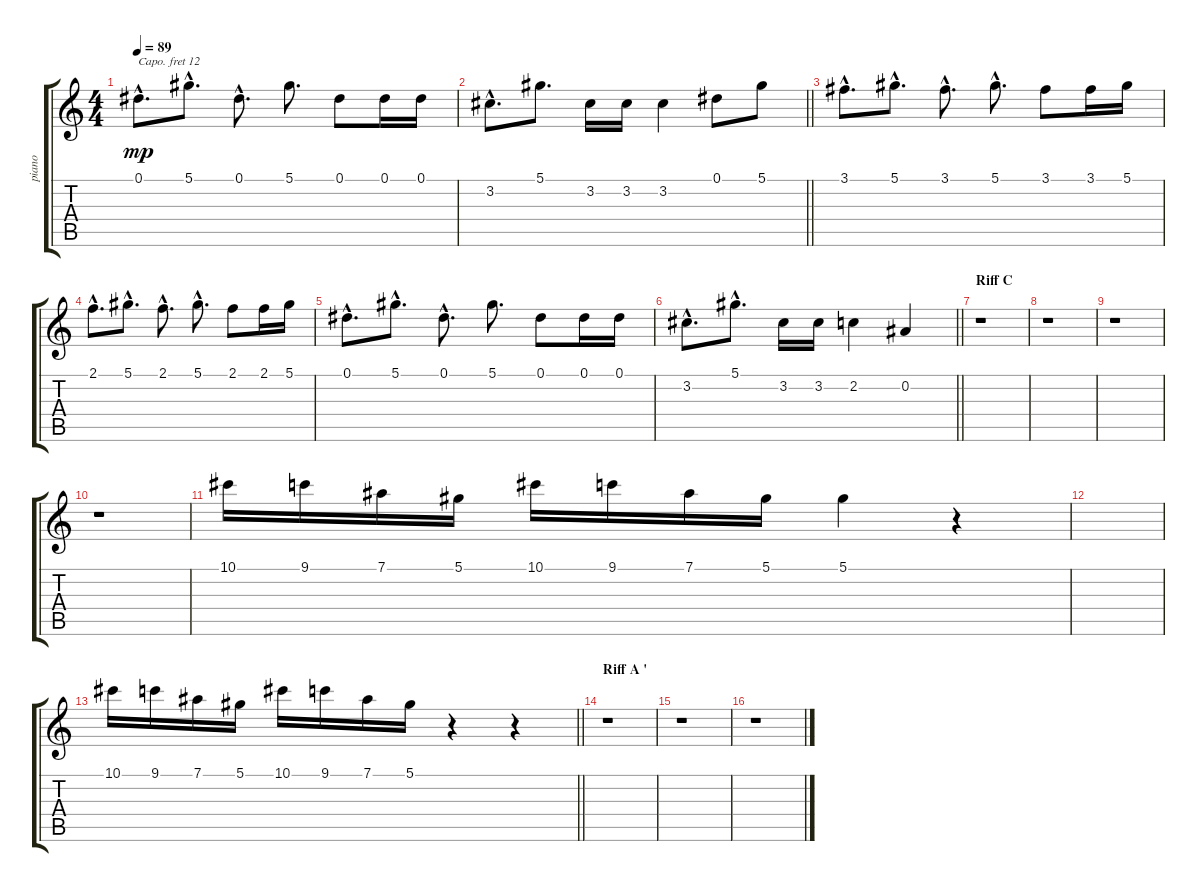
\track ("piano" "piano") {instrument electricpiano1}
\staff {score tabs}
\capo 12
\tuning (Eb4 Bb3 Gb3 Db3 Ab2 Eb2) {hide}
\ts (4 4)
\tempo 89
\clef g2
\ks c
0.1{hac}.8{d dy mp} 5.1{hac}.8{d} 0.1{hac}.8{d} 5.1.8{d} 0.1.8 0.1.16 0.1.16 |
\barLineRight lightlight
3.2{hac}.8{d} 5.1.8{d} 3.2.16 3.2.16 3.2.4 0.1.8 5.1.8 |
3.1{hac}.8{d} 5.1{hac}.8{d} 3.1{hac}.8{d} 5.1{hac}.8{d} 3.1.8 3.1.16 5.1.16 |
2.1{hac}.8{d} 5.1{hac}.8{d} 2.1{hac}.8{d} 5.1{hac}.8{d} 2.1.8 2.1.16 5.1.16 |
0.1{hac}.8{d} 5.1{hac}.8{d} 0.1{hac}.8{d} 5.1.8{d} 0.1.8 0.1.16 0.1.16 |
\barLineRight lightlight
3.2{hac}.8{d} 5.1{hac}.8{d} 3.2.16 3.2.16 2.2.4 0.2.4 |
\section ("" "Riff C")
r.1 |
r.1 |
r.1 |
r.1 |
10.1.16 9.1.16 7.1.16 5.1.16 10.1.16 9.1.16 7.1.16 5.1.16 5.1.4 r.4 |
|
\barLineRight lightlight
10.1.16 9.1.16 7.1.16 5.1.16 10.1.16 9.1.16 7.1.16 5.1.16 r.4 r.4 |
\section ("" "Riff A '")
r.1 |
r.1 |
r.1
